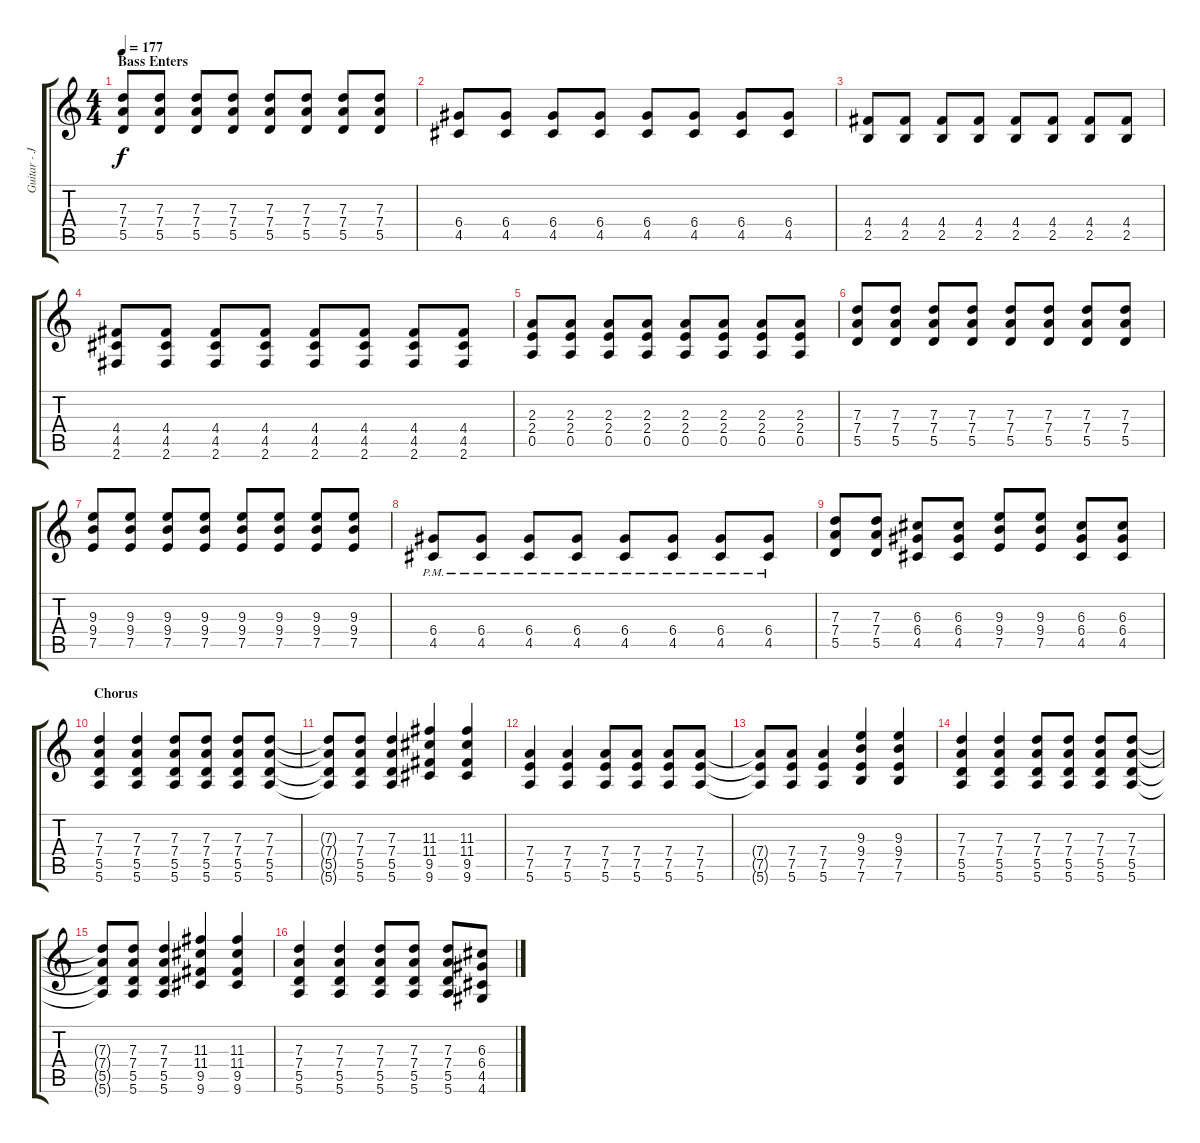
\track ("Guitar - Justyn Pilbrow" "Guitar - J") {instrument distortionguitar}
\staff {score tabs}
\tuning (E4 B3 G3 D3 A2 E2) {hide}
\ts (4 4)
\section ("" "Bass Enters")
\tempo 177
\clef g2
\ks c
(7.3 7.4 5.5).8{dy f} (7.3 7.4 5.5).8 (7.3 7.4 5.5).8 (7.3 7.4 5.5).8 (7.3 7.4 5.5).8 (7.3 7.4 5.5).8 (7.3 7.4 5.5).8 (7.3 7.4 5.5).8 |
(6.4 4.5).8 (6.4 4.5).8 (6.4 4.5).8 (6.4 4.5).8 (6.4 4.5).8 (6.4 4.5).8 (6.4 4.5).8 (6.4 4.5).8 |
(4.4 2.5).8 (4.4 2.5).8 (4.4 2.5).8 (4.4 2.5).8 (4.4 2.5).8 (4.4 2.5).8 (4.4 2.5).8 (4.4 2.5).8 |
(4.4 4.5 2.6).8 (4.4 4.5 2.6).8 (4.4 4.5 2.6).8 (4.4 4.5 2.6).8 (4.4 4.5 2.6).8 (4.4 4.5 2.6).8 (4.4 4.5 2.6).8 (4.4 4.5 2.6).8 |
(2.3 2.4 0.5).8 (2.3 2.4 0.5).8 (2.3 2.4 0.5).8 (2.3 2.4 0.5).8 (2.3 2.4 0.5).8 (2.3 2.4 0.5).8 (2.3 2.4 0.5).8 (2.3 2.4 0.5).8 |
(7.3 7.4 5.5).8 (7.3 7.4 5.5).8 (7.3 7.4 5.5).8 (7.3 7.4 5.5).8 (7.3 7.4 5.5).8 (7.3 7.4 5.5).8 (7.3 7.4 5.5).8 (7.3 7.4 5.5).8 |
(9.3 9.4 7.5).8 (9.3 9.4 7.5).8 (9.3 9.4 7.5).8 (9.3 9.4 7.5).8 (9.3 9.4 7.5).8 (9.3 9.4 7.5).8 (9.3 9.4 7.5).8 (9.3 9.4 7.5).8 |
(6.4{pm} 4.5{pm}).8 (6.4{pm} 4.5{pm}).8 (6.4{pm} 4.5{pm}).8 (6.4{pm} 4.5{pm}).8 (6.4{pm} 4.5{pm}).8 (6.4{pm} 4.5{pm}).8 (6.4{pm} 4.5{pm}).8 (6.4{pm} 4.5{pm}).8 |
(7.3 7.4 5.5).8 (7.3 7.4 5.5).8 (6.3 6.4 4.5).8 (6.3 6.4 4.5).8 (9.3 9.4 7.5).8 (9.3 9.4 7.5).8 (6.3 6.4 4.5).8 (6.3 6.4 4.5).8 |
\section ("" "Chorus")
(7.3 7.4 5.5 5.6).4 (7.3 7.4 5.5 5.6).4 (7.3 7.4 5.5 5.6).8 (7.3 7.4 5.5 5.6).8 (7.3 7.4 5.5 5.6).8 (7.3 7.4 5.5 5.6).8 |
(7.3{t} 7.4{t} 5.5{t} 5.6{t}).8 (7.3 7.4 5.5 5.6).8 (7.3 7.4 5.5 5.6).4 (11.3 11.4 9.5 9.6).4 (11.3 11.4 9.5 9.6).4 |
(7.4 7.5 5.6).4 (7.4 7.5 5.6).4 (7.4 7.5 5.6).8 (7.4 7.5 5.6).8 (7.4 7.5 5.6).8 (7.4 7.5 5.6).8 |
(7.4{t} 7.5{t} 5.6{t}).8 (7.4 7.5 5.6).8 (7.4 7.5 5.6).4 (9.3 9.4 7.5 7.6).4 (9.3 9.4 7.5 7.6).4 |
(7.3 7.4 5.5 5.6).4 (7.3 7.4 5.5 5.6).4 (7.3 7.4 5.5 5.6).8 (7.3 7.4 5.5 5.6).8 (7.3 7.4 5.5 5.6).8 (7.3 7.4 5.5 5.6).8 |
(7.3{t} 7.4{t} 5.5{t} 5.6{t}).8 (7.3 7.4 5.5 5.6).8 (7.3 7.4 5.5 5.6).4 (11.3 11.4 9.5 9.6).4 (11.3 11.4 9.5 9.6).4 |
(7.3 7.4 5.5 5.6).4 (7.3 7.4 5.5 5.6).4 (7.3 7.4 5.5 5.6).8 (7.3 7.4 5.5 5.6).8 (7.3 7.4 5.5 5.6).8 (6.3 6.4 4.5 4.6).8
